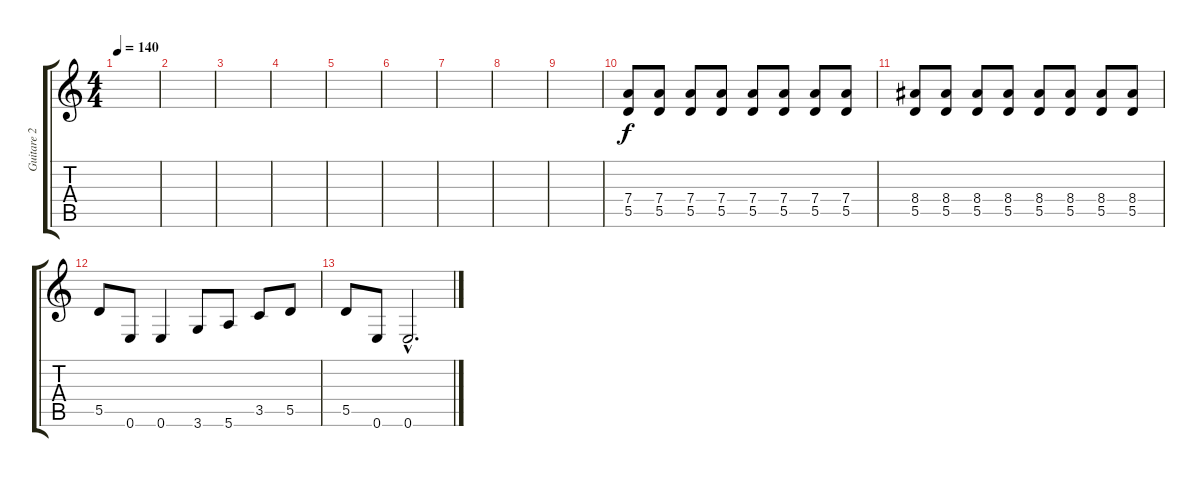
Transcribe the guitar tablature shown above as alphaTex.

\track ("Guitare 2" "Guitare 2") {instrument overdrivenguitar}
\staff {score tabs}
\tuning (E4 B3 G3 D3 A2 E2) {hide}
\ts (4 4)
\tempo 140
\clef g2
\ks c
|
|
|
|
|
|
|
|
|
(7.4 5.5).8 (7.4 5.5).8 (7.4 5.5).8 (7.4 5.5).8 (7.4 5.5).8 (7.4 5.5).8 (7.4 5.5).8 (7.4 5.5).8 |
(8.4 5.5).8 (8.4 5.5).8 (8.4 5.5).8 (8.4 5.5).8 (8.4 5.5).8 (8.4 5.5).8 (8.4 5.5).8 (8.4 5.5).8 |
5.5.8 0.6.8 0.6.4 3.6.8 5.6.8 3.5.8 5.5.8 |
5.5.8 0.6.8 0.6{hac}.2{d}
